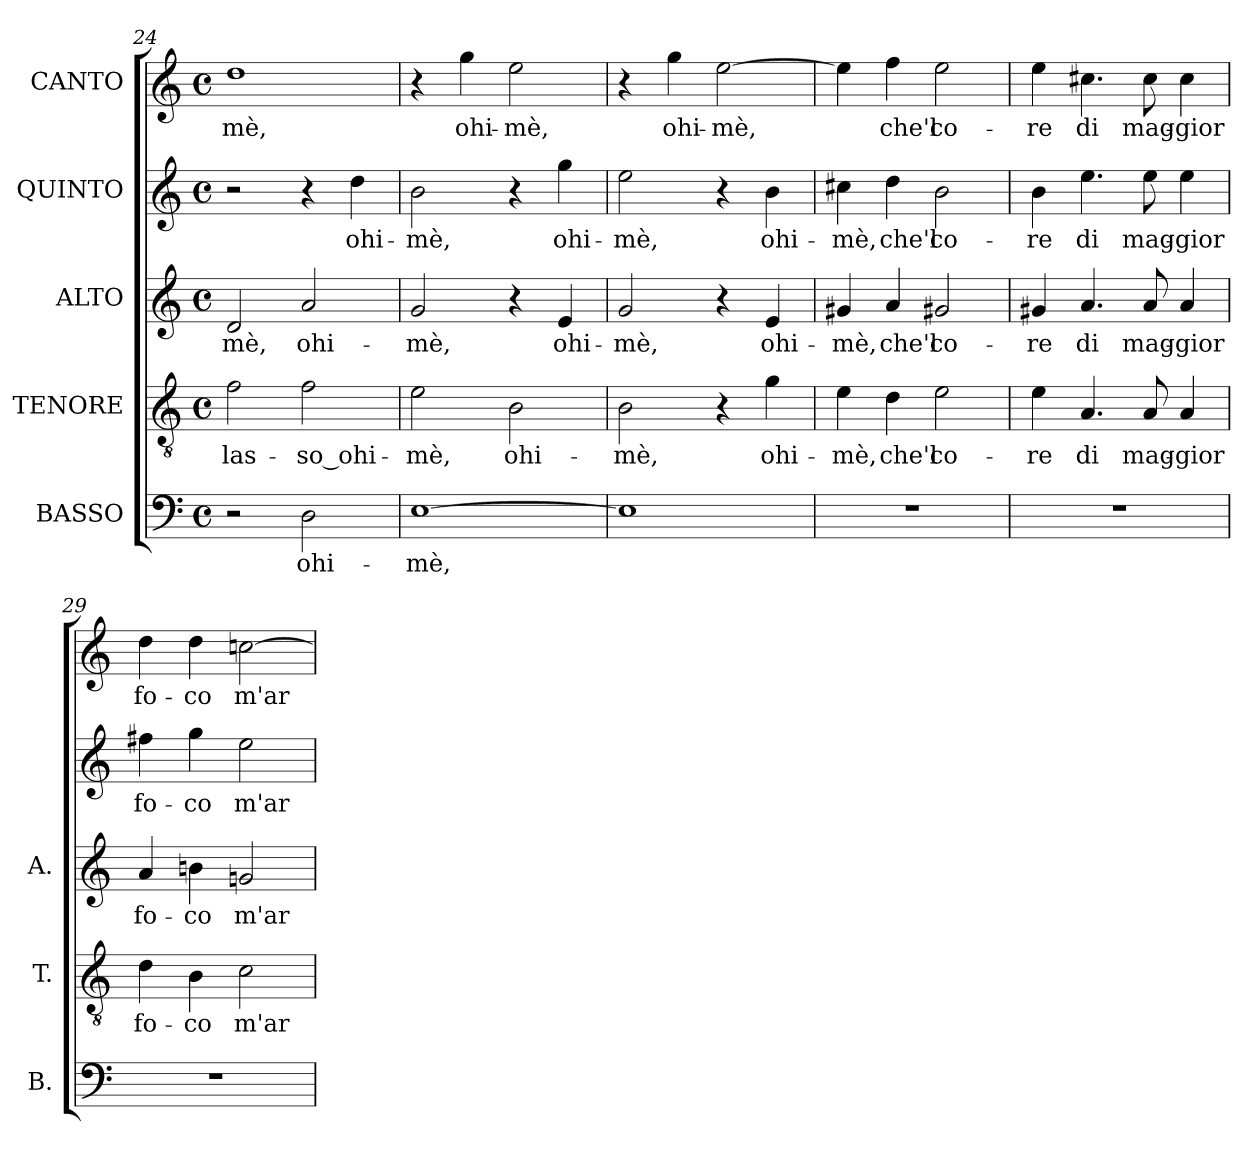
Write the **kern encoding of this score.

**kern	**text	**kern	**text	**kern	**text	**kern	**text	**kern	**text
*part5	*part5	*part4	*part4	*part3	*part3	*part2	*part2	*part1	*part1
*staff5	*staff5	*staff4	*staff4	*staff3	*staff3	*staff2	*staff2	*staff1	*staff1
*I"BASSO	*	*I"TENORE	*	*I"ALTO	*	*I"QUINTO	*	*I"CANTO	*
*I'B.	*	*I'T.	*	*I'A.	*	*	*	*	*
*clefF4	*	*clefGv2	*	*clefG2	*	*clefG2	*	*clefG2	*
*	*	*ITrd7c12	*	*	*	*	*	*	*
*k[]	*	*k[]	*	*k[]	*	*k[]	*	*k[]	*
*C:	*	*C:	*	*C:	*	*C:	*	*C:	*
*M4/4	*	*M4/4	*	*M4/4	*	*M4/4	*	*M4/4	*
*met(c)	*	*met(c)	*	*met(c)	*	*met(c)	*	*met(c)	*
=24	=24	=24	=24	=24	=24	=24	=24	=24	=24
!	!	!	!LO:LY:b:color=#000000	!	!	!	!	!	!
!	!	!	!	!	!LO:LY:b:color=#000000	!	!	!	!
!	!	!	!	!	!	!	!	!	!LO:LY:b:color=#000000
2r	.	2Fi\	las-	2di/	-mè,	2r	.	1ddi	-mè,
!	!LO:LY:b:color=#000000	!	!	!	!	!	!	!	!
!	!	!	!LO:LY:b:color=#000000	!	!	!	!	!	!
!	!	!	!	!	!LO:LY:b:color=#000000	!	!	!	!
2Di\	ohi-	2Fi\	-so_ohi-	2ai/	ohi-	4r	.	.	.
!	!	!	!	!	!	!	!LO:LY:b:color=#000000	!	!
.	.	.	.	.	.	4ddi\	ohi-	.	.
=25	=25	=25	=25	=25	=25	=25	=25	=25	=25
!	!LO:LY:b:color=#000000	!	!	!	!	!	!	!	!
!	!	!	!LO:LY:b:color=#000000	!	!	!	!	!	!
!	!	!	!	!	!LO:LY:b:color=#000000	!	!	!	!
!	!	!	!	!	!	!	!LO:LY:b:color=#000000	!	!
[<1Ei	-mè,	2Ei\	-mè,	2gi/	-mè,	2bi\	-mè,	4r	.
!	!	!	!	!	!	!	!	!	!LO:LY:b:color=#000000
.	.	.	.	.	.	.	.	4ggi\	ohi-
!	!	!	!LO:LY:b:color=#000000	!	!	!	!	!	!
!	!	!	!	!	!	!	!	!	!LO:LY:b:color=#000000
.	.	2BBi\	ohi-	4r	.	4r	.	2eei\	-mè,
!	!	!	!	!	!LO:LY:b:color=#000000	!	!	!	!
!	!	!	!	!	!	!	!LO:LY:b:color=#000000	!	!
.	.	.	.	4ei/	ohi-	4ggi\	ohi-	.	.
!!LO:LB:g=z
=26	=26	=26	=26	=26	=26	=26	=26	=26	=26
!	!	!	!LO:LY:b:color=#000000	!	!	!	!	!	!
!	!	!	!	!	!LO:LY:b:color=#000000	!	!	!	!
!	!	!	!	!	!	!	!LO:LY:b:color=#000000	!	!
1Ei]	.	2BBi\	-mè,	2gi/	-mè,	2eei\	-mè,	4r	.
!	!	!	!	!	!	!	!	!	!LO:LY:b:color=#000000
.	.	.	.	.	.	.	.	4ggi\	ohi-
!	!	!	!	!	!	!	!	!	!LO:LY:b:color=#000000
.	.	4r	.	4r	.	4r	.	[>2eei\	-mè,
!	!	!	!LO:LY:b:color=#000000	!	!	!	!	!	!
!	!	!	!	!	!LO:LY:b:color=#000000	!	!	!	!
!	!	!	!	!	!	!	!LO:LY:b:color=#000000	!	!
.	.	4Gi\	ohi-	4ei/	ohi-	4bi\	ohi-	.	.
=27	=27	=27	=27	=27	=27	=27	=27	=27	=27
!	!	!	!LO:LY:b:color=#000000	!	!	!	!	!	!
!	!	!	!	!	!LO:LY:b:color=#000000	!	!	!	!
!	!	!	!	!	!	!	!LO:LY:b:color=#000000	!	!
1r	.	4Ei\	-mè,	4g#Xi/	-mè,	4cc#Xi\	-mè,	4eei\]	.
!	!	!	!LO:LY:b:color=#000000	!	!	!	!	!	!
!	!	!	!	!	!LO:LY:b:color=#000000	!	!	!	!
!	!	!	!	!	!	!	!LO:LY:b:color=#000000	!	!
!	!	!	!	!	!	!	!	!	!LO:LY:b:color=#000000
.	.	4Di\	che'l	4ai/	che'l	4ddi\	che'l	4ffi\	che'l
!	!	!	!LO:LY:b:color=#000000	!	!	!	!	!	!
!	!	!	!	!	!LO:LY:b:color=#000000	!	!	!	!
!	!	!	!	!	!	!	!LO:LY:b:color=#000000	!	!
!	!	!	!	!	!	!	!	!	!LO:LY:b:color=#000000
.	.	2Ei\	co-	2g#Xi/	co-	2bi\	co-	2eei\	co-
=28	=28	=28	=28	=28	=28	=28	=28	=28	=28
!	!	!	!LO:LY:b:color=#000000	!	!	!	!	!	!
!	!	!	!	!	!LO:LY:b:color=#000000	!	!	!	!
!	!	!	!	!	!	!	!LO:LY:b:color=#000000	!	!
!	!	!	!	!	!	!	!	!	!LO:LY:b:color=#000000
1r	.	4Ei\	-re	4g#Xi/	-re	4bi\	-re	4eei\	-re
!	!	!	!LO:LY:b:color=#000000	!	!	!	!	!	!
!	!	!	!	!	!LO:LY:b:color=#000000	!	!	!	!
!	!	!	!	!	!	!	!LO:LY:b:color=#000000	!	!
!	!	!	!	!	!	!	!	!	!LO:LY:b:color=#000000
.	.	4.AAi/	di	4.ai/	di	4.eei\	di	4.cc#Xi\	di
!	!	!	!LO:LY:b:color=#000000	!	!	!	!	!	!
!	!	!	!	!	!LO:LY:b:color=#000000	!	!	!	!
!	!	!	!	!	!	!	!LO:LY:b:color=#000000	!	!
!	!	!	!	!	!	!	!	!	!LO:LY:b:color=#000000
.	.	8AAi/	mag-	8ai/	mag-	8eei\	mag-	8cc#i\	mag-
!	!	!	!LO:LY:b:color=#000000	!	!	!	!	!	!
!	!	!	!	!	!LO:LY:b:color=#000000	!	!	!	!
!	!	!	!	!	!	!	!LO:LY:b:color=#000000	!	!
!	!	!	!	!	!	!	!	!	!LO:LY:b:color=#000000
.	.	4AAi/	-gior	4ai/	-gior	4eei\	-gior	4cc#i\	-gior
=29	=29	=29	=29	=29	=29	=29	=29	=29	=29
!	!	!	!LO:LY:b:color=#000000	!	!	!	!	!	!
!	!	!	!	!	!LO:LY:b:color=#000000	!	!	!	!
!	!	!	!	!	!	!	!LO:LY:b:color=#000000	!	!
!	!	!	!	!	!	!	!	!	!LO:LY:b:color=#000000
1r	.	4Di\	fo-	4ai/	fo-	4ff#Xi\	fo-	4ddi\	fo-
!	!	!	!LO:LY:b:color=#000000	!	!	!	!	!	!
!	!	!	!	!	!LO:LY:b:color=#000000	!	!	!	!
!	!	!	!	!	!	!	!LO:LY:b:color=#000000	!	!
!	!	!	!	!	!	!	!	!	!LO:LY:b:color=#000000
.	.	4BBi\	-co	4bni\	-co	4ggi\	-co	4ddi\	-co
!	!	!	!LO:LY:b:color=#000000	!	!	!	!	!	!
!	!	!	!	!	!LO:LY:b:color=#000000	!	!	!	!
!	!	!	!	!	!	!	!LO:LY:b:color=#000000	!	!
!	!	!	!	!	!	!	!	!	!LO:LY:b:color=#000000
.	.	2Ci\	m'ar-	2gni/	m'ar-	2eei\	m'ar-	[>2ccni\	m'ar-
=	=	=	=	=	=	=	=	=	=
*-	*-	*-	*-	*-	*-	*-	*-	*-	*-
